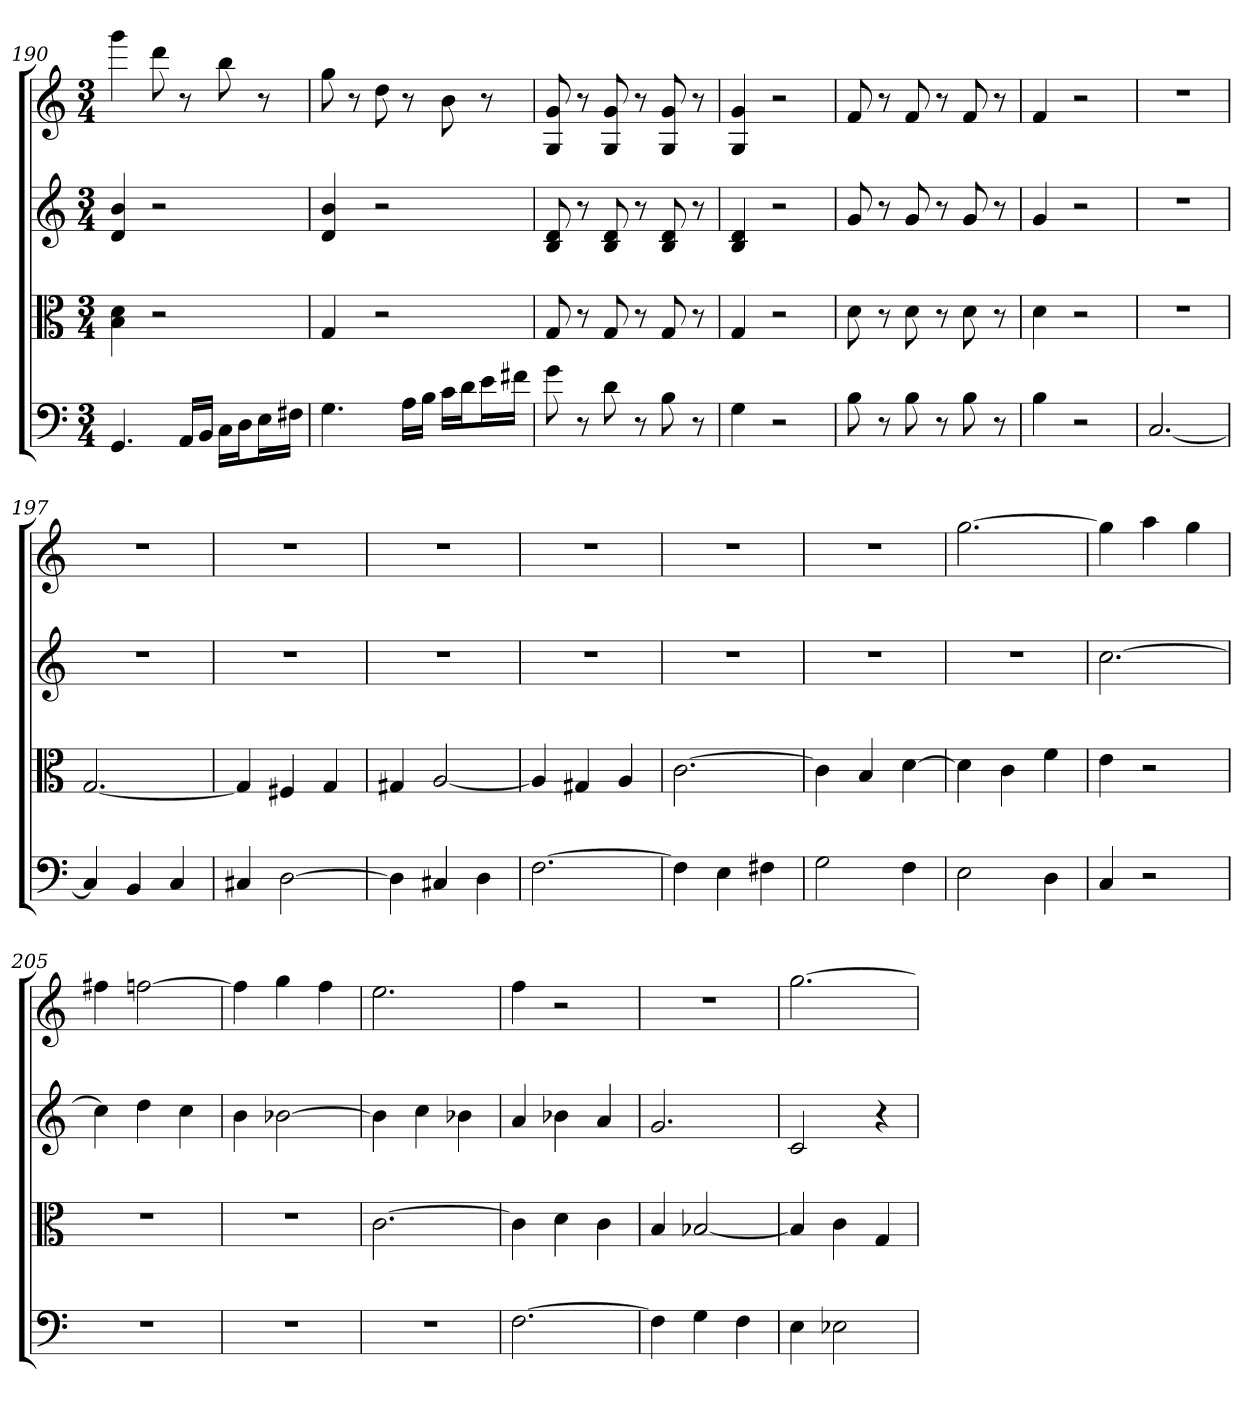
**kern	**kern	**kern	**kern
*part4	*part3	*part2	*part1
*staff4	*staff3	*staff2	*staff1
*clefF4	*clefC3	*	*
*k[]	*k[]	*k[]	*k[]
*C:	*C:	*C:	*C:
*M3/4	*M3/4	*M3/4	*M3/4
=190	=190	=190	=190
4.GG	4B 4d	4d 4b	4ggg
.	2r	2r	8ddd
16AA/LL	.	.	8r
16BB/JJ	.	.	.
16C\LL	.	.	8bb
16D\J	.	.	.
16E\L	.	.	8r
16F#X\JJ	.	.	.
=191	=191	=191	=191
4.G	4G	4d 4b	8gg
.	.	.	8r
.	2r	2r	8dd
16A\LL	.	.	8r
16B\JJ	.	.	.
16c\LL	.	.	8b
16d\J	.	.	.
16e\L	.	.	8r
16f#X\JJ	.	.	.
=192	=192	=192	=192
8g	8G	8B 8d	8G 8g
8r	8r	8r	8r
8d	8G	8B 8d	8G 8g
8r	8r	8r	8r
8B	8G	8B 8d	8G 8g
8r	8r	8r	8r
=193	=193	=193	=193
4G	4G	4B 4d	4G 4g
2r	2r	2r	2r
=194	=194	=194	=194
8B	8d	8g	8f
8r	8r	8r	8r
8B	8d	8g	8f
8r	8r	8r	8r
8B	8d	8g	8f
8r	8r	8r	8r
=195	=195	=195	=195
4B	4d	4g	4f
2r	2r	2r	2r
=196	=196	=196	=196
[2.C	2.r	2.r	2.r
=197	=197	=197	=197
4C]	[2.G	2.r	2.r
4BB	.	.	.
4C	.	.	.
=198	=198	=198	=198
4C#X	4G]	2.r	2.r
[2D	4F#X	.	.
.	4G	.	.
=199	=199	=199	=199
4D]	4G#X	2.r	2.r
4C#X	[2A	.	.
4D	.	.	.
=200	=200	=200	=200
[2.F	4A]	2.r	2.r
.	4G#X	.	.
.	4A	.	.
=201	=201	=201	=201
4F]	[2.c	2.r	2.r
4E	.	.	.
4F#X	.	.	.
=202	=202	=202	=202
2G	4c]	2.r	2.r
.	4B	.	.
4F	[4d	.	.
=203	=203	=203	=203
2E	4d]	2.r	[2.gg
.	4c	.	.
4D	4f	.	.
=204	=204	=204	=204
4C	4e	[2.cc	4gg]
2r	2r	.	4aa
.	.	.	4gg
=205	=205	=205	=205
2.r	2.r	4cc]	4ff#X
.	.	4dd	[2ffn
.	.	4cc	.
=206	=206	=206	=206
2.r	2.r	4b	4ff]
.	.	[2b-X	4gg
.	.	.	4ff
=207	=207	=207	=207
2.r	[2.c	4b-]	2.ee
.	.	4cc	.
.	.	4b-X	.
=208	=208	=208	=208
[2.F	4c]	4a	4ff
.	4d	4b-X	2r
.	4c	4a	.
=209	=209	=209	=209
4F]	4B	2.g	2.r
4G	[2B-X	.	.
4F	.	.	.
=210	=210	=210	=210
4E	4B-]	2c	[2.gg
2E-X	4c	.	.
.	4G	4r	.
=	=	=	=
*-	*-	*-	*-
